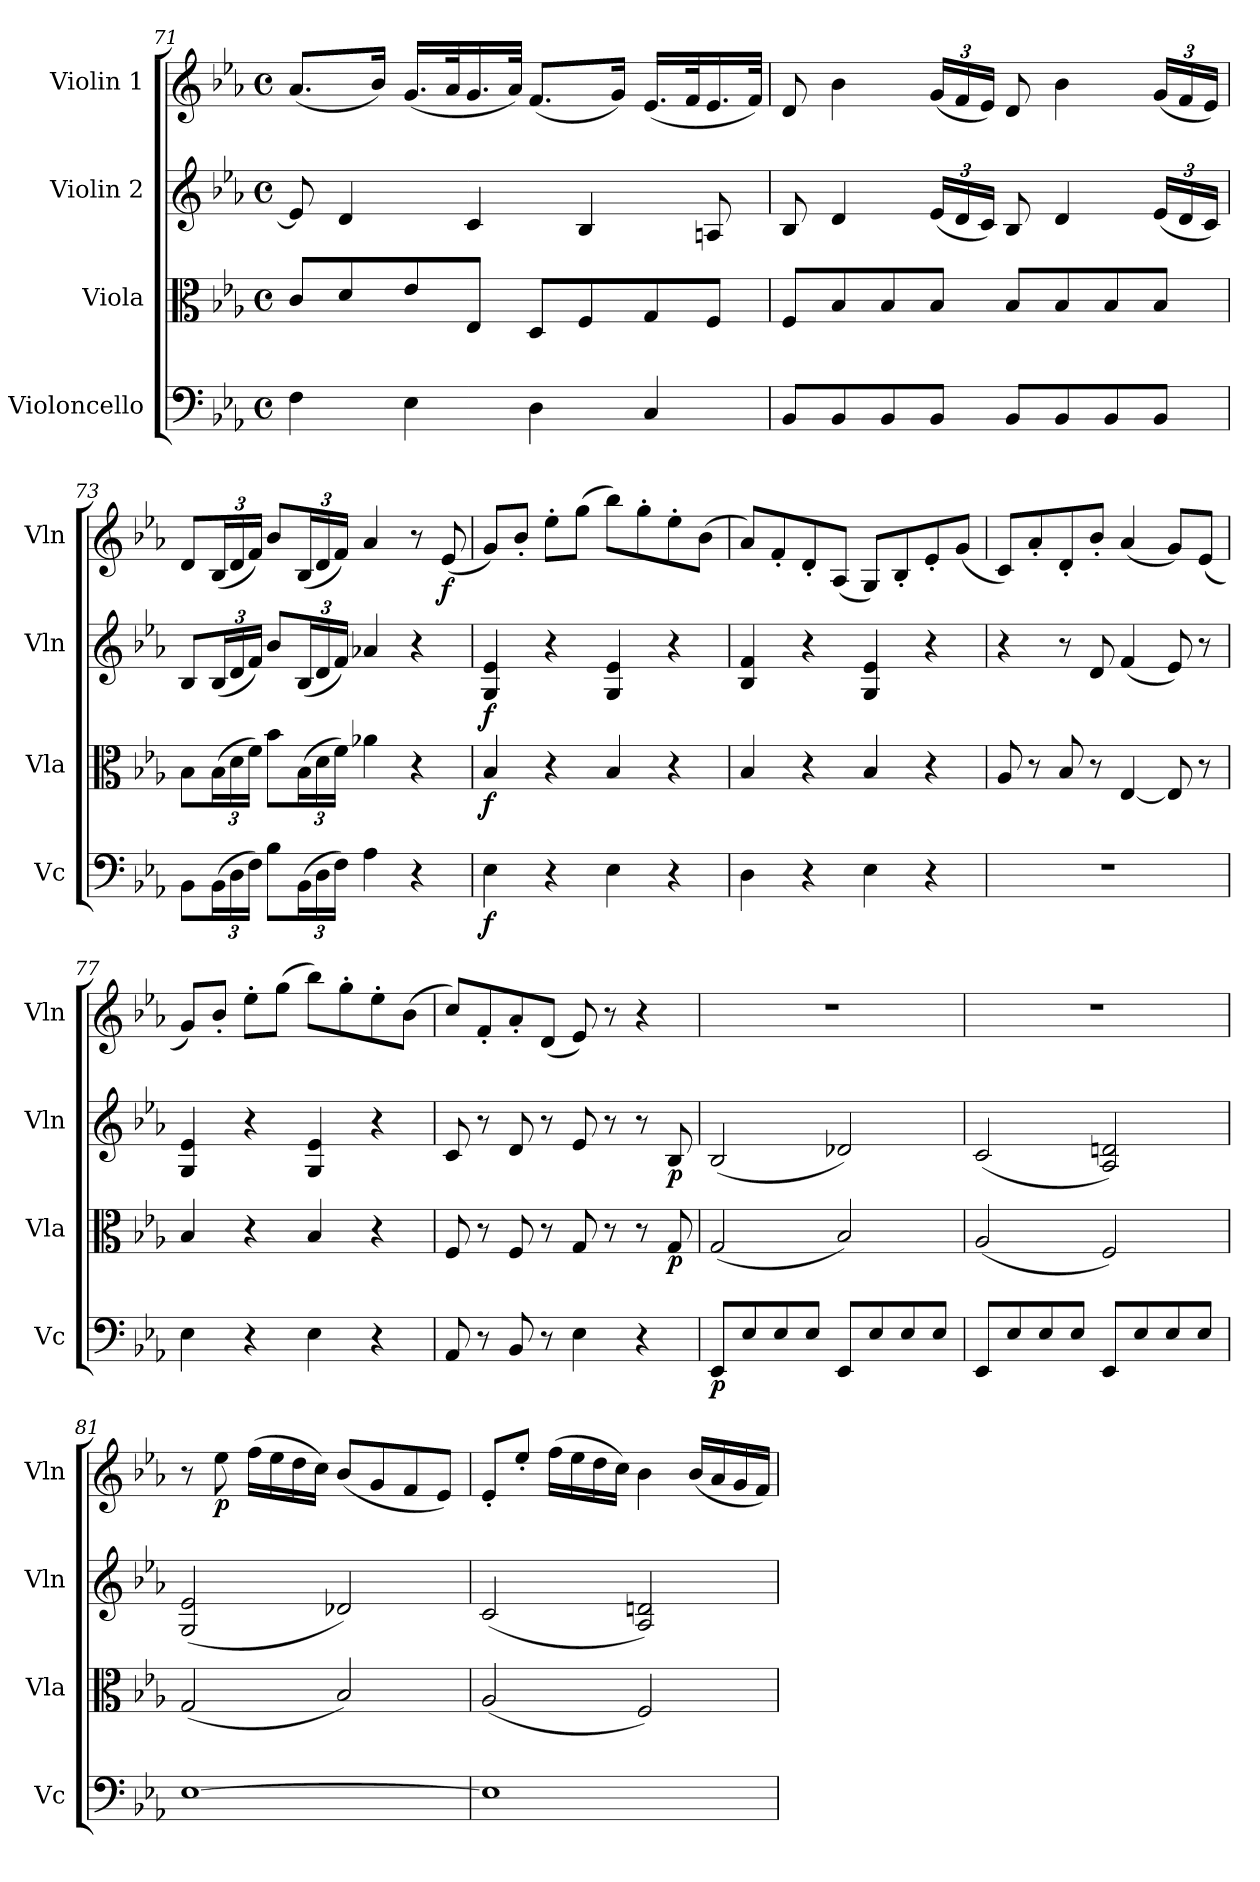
**kern	**dynam	**kern	**dynam	**kern	**dynam	**kern	**dynam
*part4	*part4	*part3	*part3	*part2	*part2	*part1	*part1
*staff4	*staff4	*staff3	*staff3	*staff2	*staff2	*staff1	*staff1
*I"Violoncello	*	*I"Viola	*	*I"Violin 2	*	*I"Violin 1	*
*I'Vc	*	*I'Vla	*	*I'Vln	*	*I'Vln	*
*clefF4	*	*clefC3	*	*clefG2	*	*clefG2	*
*k[b-e-a-]	*	*k[b-e-a-]	*	*k[b-e-a-]	*	*k[b-e-a-]	*
*M4/4	*	*M4/4	*	*M4/4	*	*M4/4	*
*met(c)	*	*met(c)	*	*met(c)	*	*met(c)	*
=71	=71	=71	=71	=71	=71	=71	=71
4F\	.	8c/L	.	8e-/]	.	(<8.a-/L	.
.	.	8d/	.	4d/	.	.	.
.	.	.	.	.	.	16b-/Jk)	.
4E-\	.	8e-/	.	.	.	(<16.g/LL	.
.	.	.	.	.	.	32a-/K	.
.	.	8E-/J	.	4c/	.	16.g/	.
.	.	.	.	.	.	32a-/JJk)	.
4D\	.	8D/L	.	.	.	(<8.f/L	.
.	.	8F/	.	4B-/	.	.	.
.	.	.	.	.	.	16g/Jk)	.
4C/	.	8G/	.	.	.	(<16.e-/LL	.
.	.	.	.	.	.	32f/K	.
.	.	8F/J	.	8An/	.	16.e-/	.
.	.	.	.	.	.	32f/JJk)	.
=72	=72	=72	=72	=72	=72	=72	=72
8BB-/L	.	8F/L	.	8B-/	.	8d/	.
8BB-/	.	8B-/	.	4d/	.	4b-\	.
8BB-/	.	8B-/	.	.	.	.	.
*	*	*	*	*Xbrackettup	*	*Xbrackettup	*
8BB-/J	.	8B-/J	.	(<24e-/LL	.	(<24g/LL	.
.	.	.	.	24d/	.	24f/	.
.	.	.	.	24c/JJ)	.	24e-/JJ)	.
8BB-/L	.	8B-/L	.	8B-/	.	8d/	.
8BB-/	.	8B-/	.	4d/	.	4b-\	.
8BB-/	.	8B-/	.	.	.	.	.
8BB-/J	.	8B-/J	.	(<24e-/LL	.	(<24g/LL	.
.	.	.	.	24d/	.	24f/	.
.	.	.	.	24c/JJ)	.	24e-/JJ)	.
!!LO:PB:g=z
=73	=73	=73	=73	=73	=73	=73	=73
8BB-\L	.	8B-\L	.	8B-/L	.	8d/L	.
*Xbrackettup	*	*Xbrackettup	*	*	*	*	*
(>24BB-\L	.	(>24B-\L	.	(<24B-/L	.	(<24B-/L	.
24D\	.	24d\	.	24d/	.	24d/	.
24F\JJ)	.	24f\JJ)	.	24f/JJ)	.	24f/JJ)	.
8B-\L	.	8b-\L	.	8b-/L	.	8b-/L	.
(>24BB-\L	.	(>24B-\L	.	(<24B-/L	.	(<24B-/L	.
24D\	.	24d\	.	24d/	.	24d/	.
24F\JJ)	.	24f\JJ)	.	24f/JJ)	.	24f/JJ)	.
4A-\	.	4a-X\	.	4a-X/	.	4a-/	.
4r	.	4r	.	4r	.	8r	.
!	!	!	!	!	!	!	!LO:DY:b
.	.	.	.	.	.	(<8e-/	f
=74	=74	=74	=74	=74	=74	=74	=74
!	!LO:DY:b	!	!LO:DY:b	!	!LO:DY:b	!	!
4E-\	f	4B-/	f	4G/ 4e-/	f	8g/L)	.
.	.	.	.	.	.	8b-'/J	.
4r	.	4r	.	4r	.	8ee-'\L	.
.	.	.	.	.	.	(>8gg\J	.
4E-\	.	4B-/	.	4G/ 4e-/	.	8bb-\L)	.
.	.	.	.	.	.	8gg'\	.
4r	.	4r	.	4r	.	8ee-'\	.
.	.	.	.	.	.	(>8b-\J	.
=75	=75	=75	=75	=75	=75	=75	=75
4D\	.	4B-/	.	4B-/ 4f/	.	8a-/L)	.
.	.	.	.	.	.	8f'/	.
4r	.	4r	.	4r	.	8d'/	.
.	.	.	.	.	.	(<8A-/J	.
4E-\	.	4B-/	.	4G/ 4e-/	.	8G/L)	.
.	.	.	.	.	.	8B-'/	.
4r	.	4r	.	4r	.	8e-'/	.
.	.	.	.	.	.	(<8g/J	.
=76	=76	=76	=76	=76	=76	=76	=76
1r	.	8A-/	.	4r	.	8c/L)	.
.	.	8r	.	.	.	8a-'/	.
.	.	8B-/	.	8r	.	8d'/	.
.	.	8r	.	8d/	.	8b-'/J	.
.	.	[4E-/	.	(<4f/	.	(<4a-/	.
.	.	8E-/]	.	8e-/)	.	8g/L)	.
.	.	8r	.	8r	.	(<8e-/J	.
=77	=77	=77	=77	=77	=77	=77	=77
4E-\	.	4B-/	.	4G/ 4e-/	.	8g/L)	.
.	.	.	.	.	.	8b-'/J	.
4r	.	4r	.	4r	.	8ee-'\L	.
.	.	.	.	.	.	(>8gg\J	.
4E-\	.	4B-/	.	4G/ 4e-/	.	8bb-\L)	.
.	.	.	.	.	.	8gg'\	.
4r	.	4r	.	4r	.	8ee-'\	.
.	.	.	.	.	.	(>8b-\J	.
!!LO:LB:g=z
=78	=78	=78	=78	=78	=78	=78	=78
8AA-/	.	8F/	.	8c/	.	8cc/L)	.
8r	.	8r	.	8r	.	8f'/	.
8BB-/	.	8F/	.	8d/	.	8a-'/	.
8r	.	8r	.	8r	.	(<8d/J	.
4E-\	.	8G/	.	8e-/	.	8e-/)	.
.	.	8r	.	8r	.	8r	.
4r	.	8r	.	8r	.	4r	.
!	!	!	!LO:DY:b	!	!LO:DY:b	!	!
.	.	8G/	p	8B-/	p	.	.
=79	=79	=79	=79	=79	=79	=79	=79
!	!LO:DY:b	!	!	!	!	!	!
8EE-/L	p	(<2G/	.	(<2B-/	.	1r	.
8E-/	.	.	.	.	.	.	.
8E-/	.	.	.	.	.	.	.
8E-/J	.	.	.	.	.	.	.
8EE-/L	.	2B-/)	.	2d-X/)	.	.	.
8E-/	.	.	.	.	.	.	.
8E-/	.	.	.	.	.	.	.
8E-/J	.	.	.	.	.	.	.
=80	=80	=80	=80	=80	=80	=80	=80
8EE-/L	.	(<2A-/	.	(<2c/	.	1r	.
8E-/	.	.	.	.	.	.	.
8E-/	.	.	.	.	.	.	.
8E-/J	.	.	.	.	.	.	.
8EE-/L	.	2F/)	.	2A-/ 2dn/)	.	.	.
8E-/	.	.	.	.	.	.	.
8E-/	.	.	.	.	.	.	.
8E-/J	.	.	.	.	.	.	.
=81	=81	=81	=81	=81	=81	=81	=81
[1E-	.	(<2G/	.	(<2G/ 2e-/	.	8r	.
!	!	!	!	!	!	!	!LO:DY:b
.	.	.	.	.	.	8ee-\	p
.	.	.	.	.	.	(>16ff\LL	.
.	.	.	.	.	.	16ee-\	.
.	.	.	.	.	.	16dd\	.
.	.	.	.	.	.	16cc\JJ)	.
.	.	2B-/)	.	2d-X/)	.	(<8b-/L	.
.	.	.	.	.	.	8g/	.
.	.	.	.	.	.	8f/	.
.	.	.	.	.	.	8e-/J)	.
=82	=82	=82	=82	=82	=82	=82	=82
1E-]	.	(<2A-/	.	(<2c/	.	8e-'/L	.
.	.	.	.	.	.	8ee-'/J	.
.	.	.	.	.	.	(>16ff\LL	.
.	.	.	.	.	.	16ee-\	.
.	.	.	.	.	.	16dd\	.
.	.	.	.	.	.	16cc\JJ)	.
.	.	2F/)	.	2A-/ 2dn/)	.	4b-\	.
.	.	.	.	.	.	(<16b-/LL	.
.	.	.	.	.	.	16a-/	.
.	.	.	.	.	.	16g/	.
.	.	.	.	.	.	16f/JJ)	.
=	=	=	=	=	=	=	=
*-	*-	*-	*-	*-	*-	*-	*-
